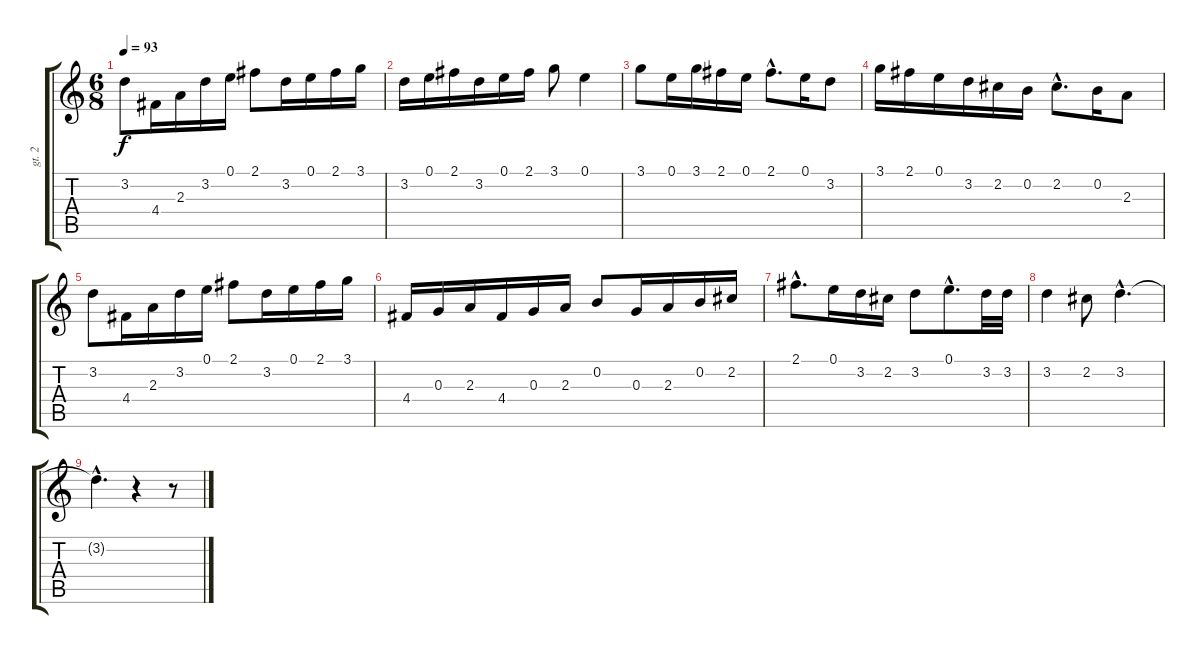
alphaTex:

\track ("gt. 2" "gt. 2") {instrument acousticguitarsteel}
\staff {score tabs}
\tuning (E4 B3 G3 D3 A2 E2) {hide}
\ts (6 8)
\tempo 93
\clef g2
\ks c
3.2.8{dy f} 4.4.16 2.3.16 3.2.16 0.1.16 2.1.8 3.2.16 0.1.16 2.1.16 3.1.16 |
3.2.16 0.1.16 2.1.16 3.2.16 0.1.16 2.1.16 3.1.8 0.1.4 |
3.1.8 0.1.16 3.1.16 2.1.16 0.1.16 2.1{hac}.8{d} 0.1.16 3.2.8 |
3.1.16 2.1.16 0.1.16 3.2.16 2.2.16 0.2.16 2.2{hac}.8{d} 0.2.16 2.3.8 |
3.2.8 4.4.16 2.3.16 3.2.16 0.1.16 2.1.8 3.2.16 0.1.16 2.1.16 3.1.16 |
4.4.16 0.3.16 2.3.16 4.4.16 0.3.16 2.3.16 0.2.8 0.3.16 2.3.16 0.2.16 2.2.16 |
2.1{hac}.8{d} 0.1.16 3.2.16 2.2.16 3.2.8 0.1{hac}.8{d} 3.2.32 3.2.32 |
3.2.4 2.2.8 3.2{hac}.4{d} |
3.2{hac t}.4{d} r.4 r.8
